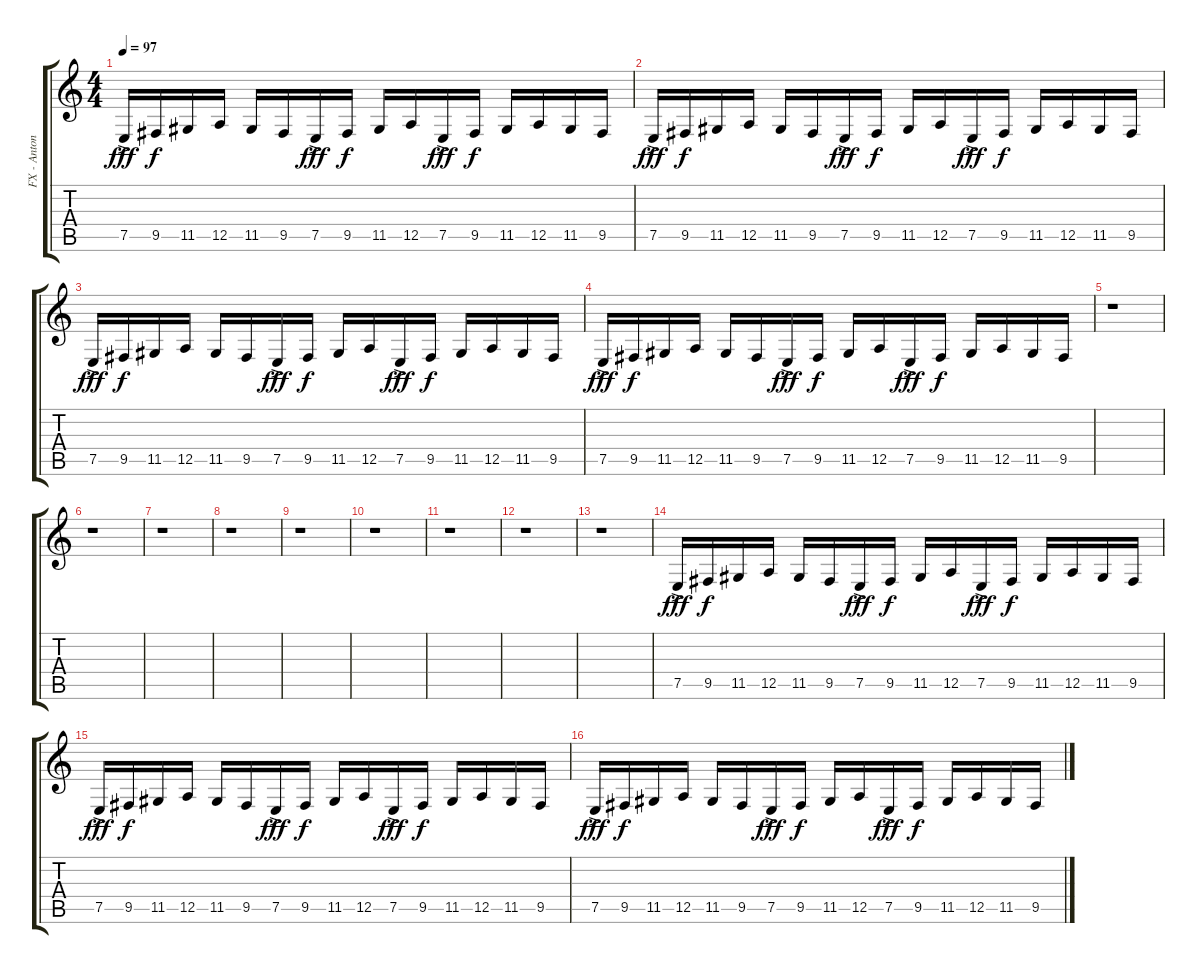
\track ("FX - Antony" "FX - Anton") {instrument lead1square}
\staff {score tabs}
\tuning (E4 B3 G3 D3 A2 E2) {hide}
\ts (4 4)
\tempo 97
\clef g2
\ks c
7.5{ac}.16{dy fff instrument lead1square} 9.5.16{dy f} 11.5.16 12.5.16 11.5.16 9.5.16 7.5{ac}.16{dy fff} 9.5.16{dy f} 11.5.16 12.5.16 7.5{ac}.16{dy fff} 9.5.16{dy f} 11.5.16 12.5.16 11.5.16 9.5.16 |
7.5{ac}.16{dy fff} 9.5.16{dy f} 11.5.16 12.5.16 11.5.16 9.5.16 7.5{ac}.16{dy fff} 9.5.16{dy f} 11.5.16 12.5.16 7.5{ac}.16{dy fff} 9.5.16{dy f} 11.5.16 12.5.16 11.5.16 9.5.16 |
7.5{ac}.16{dy fff volume 9} 9.5.16{dy f} 11.5.16 12.5.16 11.5.16 9.5.16 7.5{ac}.16{dy fff} 9.5.16{dy f} 11.5.16 12.5.16 7.5{ac}.16{dy fff} 9.5.16{dy f} 11.5.16 12.5.16 11.5.16 9.5.16 |
7.5{ac}.16{dy fff volume 9} 9.5.16{dy f} 11.5.16 12.5.16 11.5.16 9.5.16 7.5{ac}.16{dy fff} 9.5.16{dy f} 11.5.16 12.5.16 7.5{ac}.16{dy fff} 9.5.16{dy f} 11.5.16 12.5.16 11.5.16 9.5.16 |
r.1 |
r.1 |
r.1 |
r.1 |
r.1 |
r.1 |
r.1 |
r.1 |
r.1 |
7.5{ac}.16{dy fff volume 9} 9.5.16{dy f} 11.5.16 12.5.16 11.5.16 9.5.16 7.5{ac}.16{dy fff} 9.5.16{dy f} 11.5.16 12.5.16 7.5{ac}.16{dy fff} 9.5.16{dy f} 11.5.16 12.5.16 11.5.16 9.5.16 |
7.5{ac}.16{dy fff volume 9} 9.5.16{dy f} 11.5.16 12.5.16 11.5.16 9.5.16 7.5{ac}.16{dy fff} 9.5.16{dy f} 11.5.16 12.5.16 7.5{ac}.16{dy fff} 9.5.16{dy f} 11.5.16 12.5.16 11.5.16 9.5.16 |
7.5{ac}.16{dy fff volume 9} 9.5.16{dy f} 11.5.16 12.5.16 11.5.16 9.5.16 7.5{ac}.16{dy fff} 9.5.16{dy f} 11.5.16 12.5.16 7.5{ac}.16{dy fff} 9.5.16{dy f} 11.5.16 12.5.16 11.5.16 9.5.16
